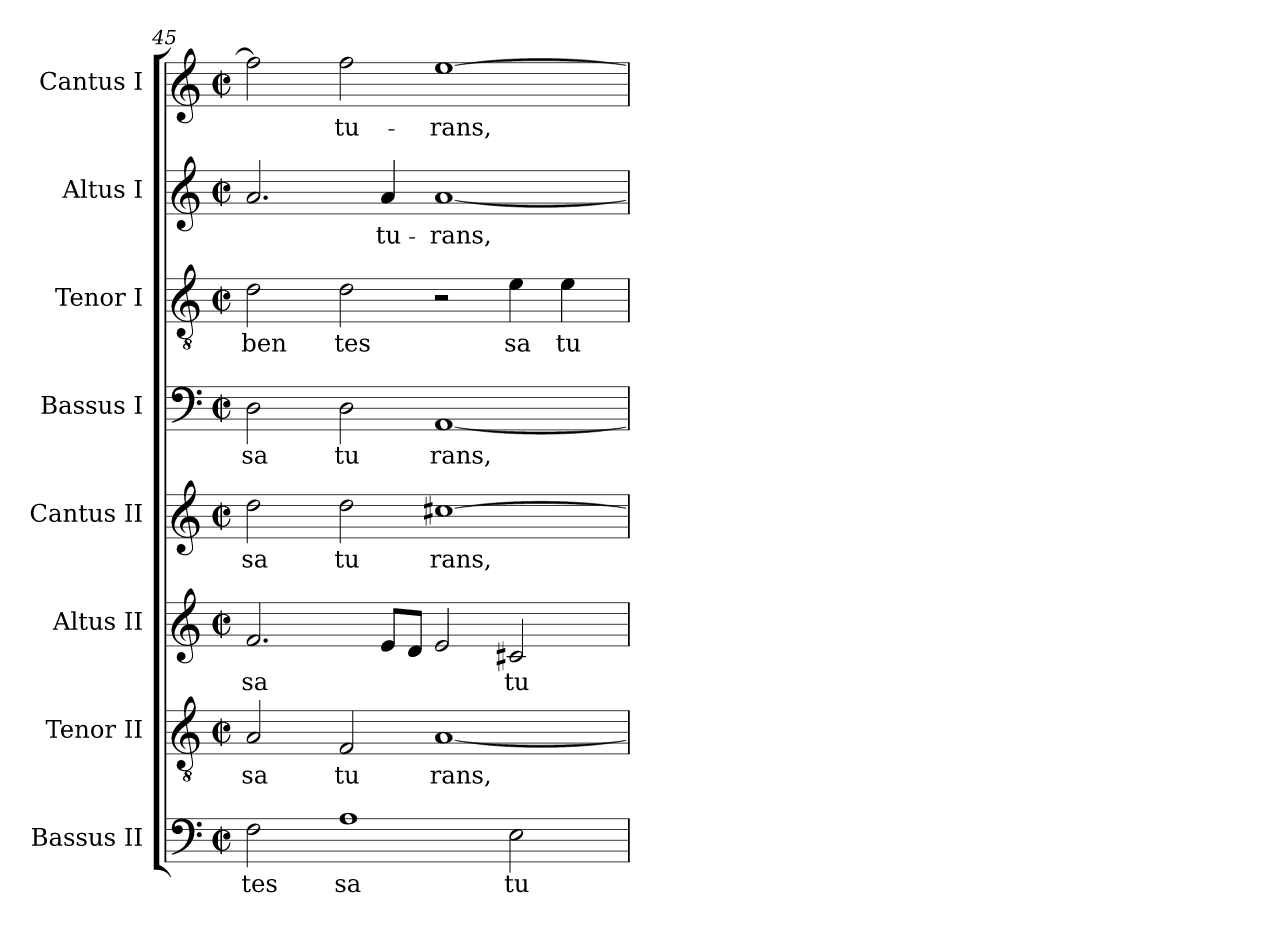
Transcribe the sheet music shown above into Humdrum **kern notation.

**kern	**text	**kern	**text	**kern	**text	**kern	**text	**kern	**text	**kern	**text	**kern	**text	**kern	**text
*part8	*part8	*part7	*part7	*part6	*part6	*part5	*part5	*part4	*part4	*part3	*part3	*part2	*part2	*part1	*part1
*staff8	*staff8	*staff7	*staff7	*staff6	*staff6	*staff5	*staff5	*staff4	*staff4	*staff3	*staff3	*staff2	*staff2	*staff1	*staff1
*I"Bassus II	*	*I"Tenor II	*	*I"Altus II	*	*I"Cantus II	*	*I"Bassus I	*	*I"Tenor I	*	*I"Altus I	*	*I"Cantus I	*
!!LO:LB:g=z
*clefF4	*	*clefGv2	*	*clefG2	*	*clefG2	*	*clefF4	*	*clefGv2	*	*clefG2	*	*clefG2	*
*M2/2	*	*M2/2	*	*M2/2	*	*M2/2	*	*M2/2	*	*M2/2	*	*M2/2	*	*M2/2	*
*met(c|)	*	*met(c|)	*	*met(c|)	*	*met(c|)	*	*met(c|)	*	*met(c|)	*	*met(c|)	*	*met(c|)	*
=45	=45	=45	=45	=45	=45	=45	=45	=45	=45	=45	=45	=45	=45	=45	=45
!	!LO:LY:b:cj	!	!LO:LY:b:cj	!	!LO:LY:b:cj	!	!LO:LY:b:cj	!	!LO:LY:b:cj	!	!LO:LY:b:cj	!	!	!	!
*	*	*	*	*	*	*	*	*	*	*	*	*^	*	*^	*
2F\	-tes	2A/	sa	2.f/	sa	2dd\	sa	2D\	sa	2d\	ben	2.a/	4ryy	.	2ff\]	32.ryy	.
.	.	.	.	.	.	.	.	.	.	.	.	.	.	.	.	1ryy	.
.	.	.	.	.	.	.	.	.	.	.	.	.	1..ryy	.	.	.	.
!	!LO:LY:b:cj	!	!LO:LY:b:cj	!	!	!	!LO:LY:b:cj	!	!LO:LY:b:cj	!	!LO:LY:b:cj	!	!	!	!	!	!LO:LY:b:cj
1A	sa	2F/	tu	.	.	2dd\	tu	2D\	tu	2d\	tes	.	.	.	2ff\	.	-tu-
!	!	!	!	!	!	!	!	!	!	!	!	!	!	!LO:LY:b:cj	!	!	!
.	.	.	.	8e/L	.	.	.	.	.	.	.	4a/	.	tu-	.	.	.
.	.	.	.	8d/J	.	.	.	.	.	.	.	.	.	.	.	.	.
!	!	!	!LO:LY:b	!	!	!	!LO:LY:b	!	!LO:LY:b	!	!	!	!	!LO:LY:b	!	!	!LO:LY:b
.	.	[<1A	rans,	2e/	.	[>1cc#X	rans,	[<1AA	rans,	2r	.	[<1a	.	-rans,	[>1ee	.	-rans,
.	.	.	.	.	.	.	.	.	.	.	.	.	.	.	.	2ryy	.
!	!LO:LY:b:cj	!	!	!	!LO:LY:b:cj	!	!	!	!	!	!LO:LY:b:cj	!	!	!	!	!	!
2E\	tu	.	.	2c#X/	tu	.	.	.	.	4e\	sa	.	.	.	.	.	.
.	.	.	.	.	.	.	.	.	.	.	.	.	.	.	.	4ryy	.
!	!	!	!	!	!	!	!	!	!	!	!LO:LY:b:cj	!	!	!	!	!	!
.	.	.	.	.	.	.	.	.	.	4e\	tu	.	.	.	.	.	.
.	.	.	.	.	.	.	.	.	.	.	.	.	.	.	.	8ryy	.
.	.	.	.	.	.	.	.	.	.	.	.	.	.	.	.	16ryy	.
.	.	.	.	.	.	.	.	.	.	.	.	.	.	.	.	64ryy	.
*	*	*	*	*	*	*	*	*	*	*	*	*v	*v	*	*	*	*
*	*	*	*	*	*	*	*	*	*	*	*	*	*	*v	*v	*
=	=	=	=	=	=	=	=	=	=	=	=	=	=	=	=
*-	*-	*-	*-	*-	*-	*-	*-	*-	*-	*-	*-	*-	*-	*-	*-
